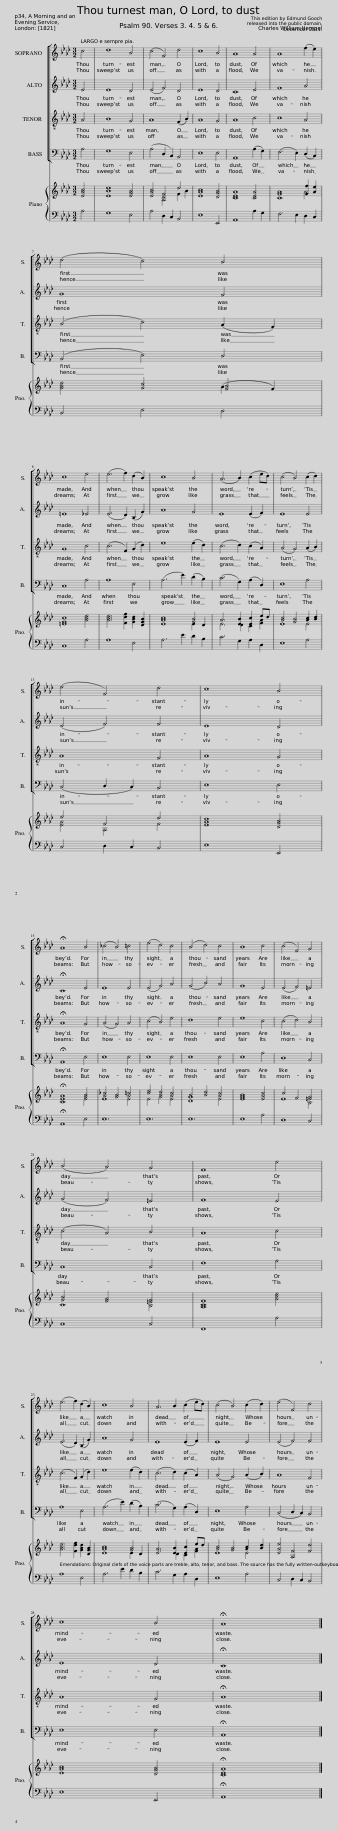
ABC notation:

X:1
%%score [ 1 2 3 4 ] { ( 5 7 ) | 6 }
L:1/8
M:3/2
I:linebreak $
K:Ab
V:1 treble
V:2 treble
V:3 treble-8 transpose=-12
V:4 bass
V:5 treble
V:7 treble
V:6 bass
V:1
 c4 | d8 B4 | (c4 F4) d4 | c8 B4 | A8 A4 | %5
 A8 (f2 e2) |$ (d4 c4) B4 |$ c8 e4 | (e6 f2) (d2 B2) | c8 B4 | %10
 (A6 B2) (c2 ed) | (c4 B4) (c2 d2) |$ (e4 F4) d4 | c8 B4 |$ !fermata!A8 B4 | %15
 (_c4 B4) =c4 | (e4 d4) c4 | (B4 d4) c4 | B8 c4 | (c4 F4) G4 |$ %20
 (B4 A4) G4 | F8 e4 |$ (e6 f2) (d2 B2) | c8 B4 | A6 B2 (c2 ed) | %25
 (c4 B4) (c2 d2) | (e4 F4) d4 |$ c8 B4 | !fermata!A8 |] %29
V:2
 E4 | E8 D4 | (E4 F4) D4 | E8 D4 | C8 E4 | %5
 F8 A4 |$ G8 F4 |$ =E8 _E4 | (E6 D2) (B,2 G2) | A8 G4 | %10
 E8 (E2 F2) | E8 E4 |$ (E4 F4) F4 | E8 D4 |$ !fermata!C8 E4 | %15
 E8 E4 | (E4 G4) A4 | (G4 B4) A4 | G8 E4 | (E4 F4) =E4 |$ %20
 (G4 F4) =E4 | F8 E4 |$ (E6 D2) (B,2 G2) | A8 G4 | E8 (E2 F2) | %25
 E8 E4 | (E4 F4) F4 |$ E8 D4 | !fermata!C8 |] %29
V:3
 A4 | B8 G4 | A8 (F2 B2) | A8 G4 | A8 c4 | %5
 c8 A4 |$ (B4 c4) (A2 F2) |$ G8 c4 | (c6 F2) (G2 d2) | e8 (e2 d2) | %10
 (c6 d2) (c2 A2) | (A4 G4) (A2 B2) |$ A8 F4 | A8 G4 |$ !fermata!A8 G4 | %15
 (A4 G4) A4 | (c4 B4) e4 | d8 e4 | e8 c4 | (c4 d4) B4 |$ %20
 (c4 A4) B4 | A8 c4 |$ (c6 F2) (G2 d2) | e8 (e2 d2) | (c6 d2) (c2 A2) | %25
 (A4 G4) (A2 B2) | A8 F4 |$ A8 G4 | !fermata!A8 |] %29
V:4
 A,4 | G,8 E,4 | (A,4 D,2 C,2) B,,4 | E,8 E,4 | A,,8 (A,2 G,2) | %5
 (F,6 E,2) (D,2 C,2) |$ (B,,4 E,4) D,4 |$ C,8 A,4 | A,8 E,4 | (A,6 E2) (D2 B,2) | %10
 (C6 G,2) (A,2 D,2) | E,8 A,4 |$ (C,4 D,2 C,2) B,,4 | E,8 E,4 |$ !fermata!A,,8 E,4 | %15
 E,8 E,4 | E,8 E,4 | E,8 E,4 | E,8 A,4 | D,8 C,4 |$ %20
 C,8 C,4 | F,8 A,4 |$ A,8 E,4 | (A,6 E2) (D2 B,2) | (C6 G,2) (A,2 D,2) | %25
 E,8 A,4 | (C,4 D,2 C,2) B,,4 |$ E,8 E,4 | !fermata!A,,8 |] %29
V:5
 [EAc]4 | [EBd]8 [EGB]4 | [EAc]4 [DF]4 d4 | [EAc]8 [DGB]4 | [CEA]8 [CEA]4 | %5
 [FA]8 [Ff]2 [Ae]2 |$ [GBd]4 [Gc]4 [FB]4 |$ [=EGc]8 [Ace]4 | [Ace]6 [Fdf]2 [GBd]2 [DGB]2 | [Ac]8 [GB]4 | %10
 A6 [EB]2 [Ec]2 ed | [Ac]4 [GB]4 [Ac]2 [Bd]2 |$ e4 F4 d4 | [EAc]8 [DGB]4 |$ !fermata![EA]8 [GB]4 | %15
 [A_c]4 [GB]4 [A=c]4 | [ce]4 [Bd]4 [Ac]4 | B4 [Bd]4 [Ac]4 | [EGB]8 [EAc]4 | c4 F4 [=EG]4 |$ %20
 [GB]4 [FA]4 [=EG]4 | [A,CF]8 [Ace]4 |$ [Ace]6 [Fdf]2 [GBd]2 [DGB]2 | [EAc]8 [GB]4 | [EA]6 [EB]2 [Ec]2 ed | %25
 [Ac]4 [GB]4 [Ac]2 [Bd]2 | [EAe]4 [A,F]4 [Fd]4 |$ [EAc]8 [DGB]4 | !fermata![CEA]8 |] %29
V:6
 A,4 | G,8 E,4 | A,4 D,2 C,2 B,,4 | E,8 E,,4 | A,,8 A,2 G,2 | %5
 F,6 E,2 D,2 C,2 |$ B,,4 E,4 D,4 |$ C,8 A,4 | A,8 E,4 | A,6 E2 D2 B,2 | %10
 C6 G,2 A,2 D,2 | E,8 A,4 |$ C,4 D,2 C,2 B,,4 | E,8 E,,4 |$ !fermata!A,,8 E,4 | %15
 E,12 | E,12 | E,12 | E,8 A,4 | D,8 C,4 |$ %20
 C,8 C,4 | F,,8 A,4 |$ A,8 E,4 | A,6 E2 D2 B,2 | C6 G,2 A,2 D,2 | %25
 E,8 A,4 | C,4 D,2 C,2 B,,4 |$ E,8 E,,4 | !fermata!A,,8 |] %29
V:7
 x4 | x12 | x4 A,4 F2 B2 | x12 | x12 | %5
 C8 A4 |$ x8 (A2 F2) |$ x12 | x12 | E8 E2 D2 | %10
 E6 D2 C2 [FA]2 | E8 E4 |$ [EA]4 A,4 F4 | x12 |$ C8 E4 | %15
 E8 E4 | E4 G4 E4 | [DG]8 E4 | x12 | E8 B,4 |$ %20
 C8 B,4 | x12 |$ x12 | x8 E2 D2 | x6 D2 C2 [FA]2 | %25
 E8 E4 | x12 |$ x12 | x8 |] %29
